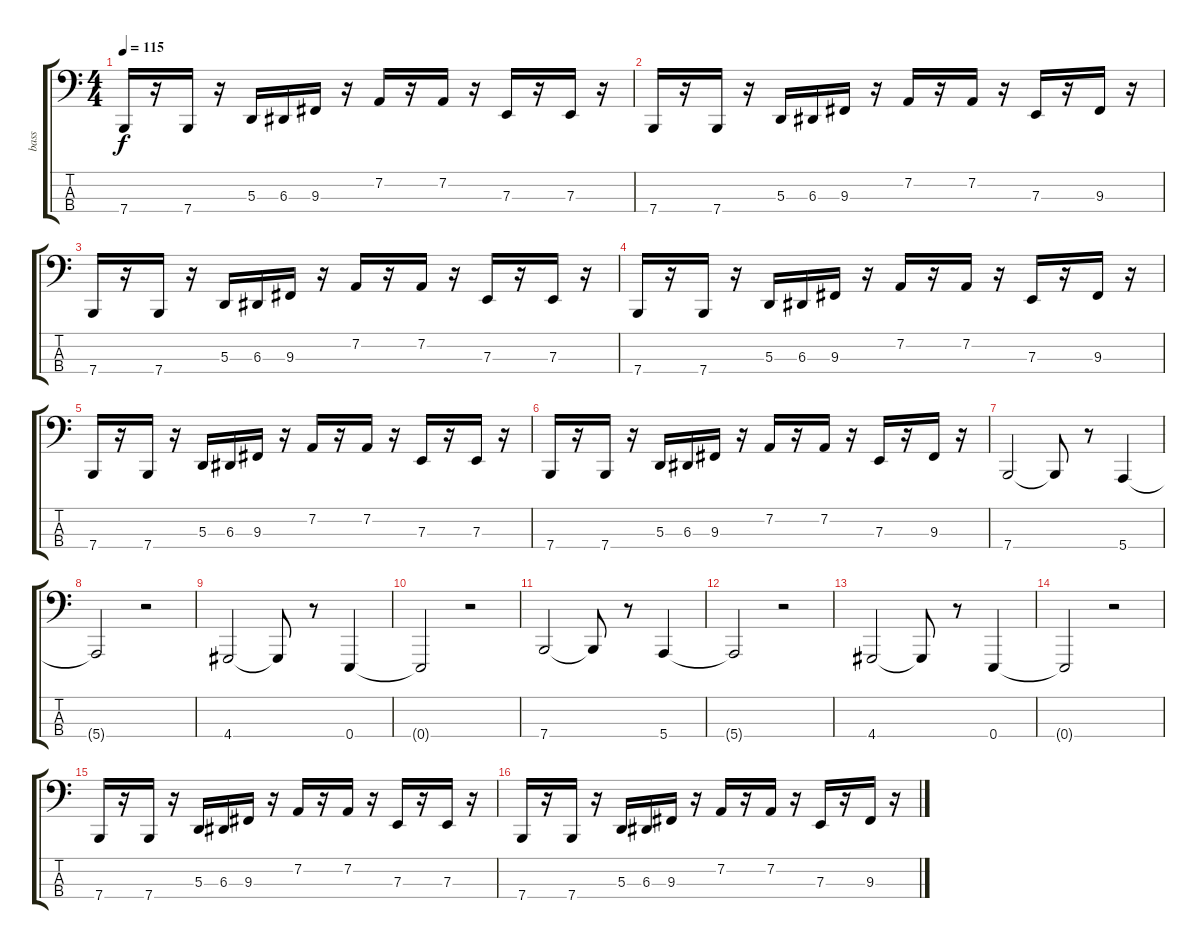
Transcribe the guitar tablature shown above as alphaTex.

\track ("bass" "bass") {instrument lead8bassandlead}
\staff {score tabs}
\tuning (G2 D2 A1 E1) {hide}
\ts (4 4)
\tempo 115
\clef f4
\ks c
7.4.16{dy f} r.16 7.4.16 r.16 5.3.16 6.3.16 9.3.16 r.16 7.2.16 r.16 7.2.16 r.16 7.3.16 r.16 7.3.16 r.16 |
7.4.16 r.16 7.4.16 r.16 5.3.16 6.3.16 9.3.16 r.16 7.2.16 r.16 7.2.16 r.16 7.3.16 r.16 9.3.16 r.16 |
7.4.16 r.16 7.4.16 r.16 5.3.16 6.3.16 9.3.16 r.16 7.2.16 r.16 7.2.16 r.16 7.3.16 r.16 7.3.16 r.16 |
7.4.16 r.16 7.4.16 r.16 5.3.16 6.3.16 9.3.16 r.16 7.2.16 r.16 7.2.16 r.16 7.3.16 r.16 9.3.16 r.16 |
7.4.16 r.16 7.4.16 r.16 5.3.16 6.3.16 9.3.16 r.16 7.2.16 r.16 7.2.16 r.16 7.3.16 r.16 7.3.16 r.16 |
7.4.16 r.16 7.4.16 r.16 5.3.16 6.3.16 9.3.16 r.16 7.2.16 r.16 7.2.16 r.16 7.3.16 r.16 9.3.16 r.16 |
7.4.2 7.4{t}.8 r.8 5.4.4 |
5.4{t}.2 r.2 |
4.4.2 4.4{t}.8 r.8 0.4.4 |
0.4{t}.2 r.2 |
7.4.2 7.4{t}.8 r.8 5.4.4 |
5.4{t}.2 r.2 |
4.4.2 4.4{t}.8 r.8 0.4.4 |
0.4{t}.2 r.2 |
7.4.16 r.16 7.4.16 r.16 5.3.16 6.3.16 9.3.16 r.16 7.2.16 r.16 7.2.16 r.16 7.3.16 r.16 7.3.16 r.16 |
7.4.16 r.16 7.4.16 r.16 5.3.16 6.3.16 9.3.16 r.16 7.2.16 r.16 7.2.16 r.16 7.3.16 r.16 9.3.16 r.16
